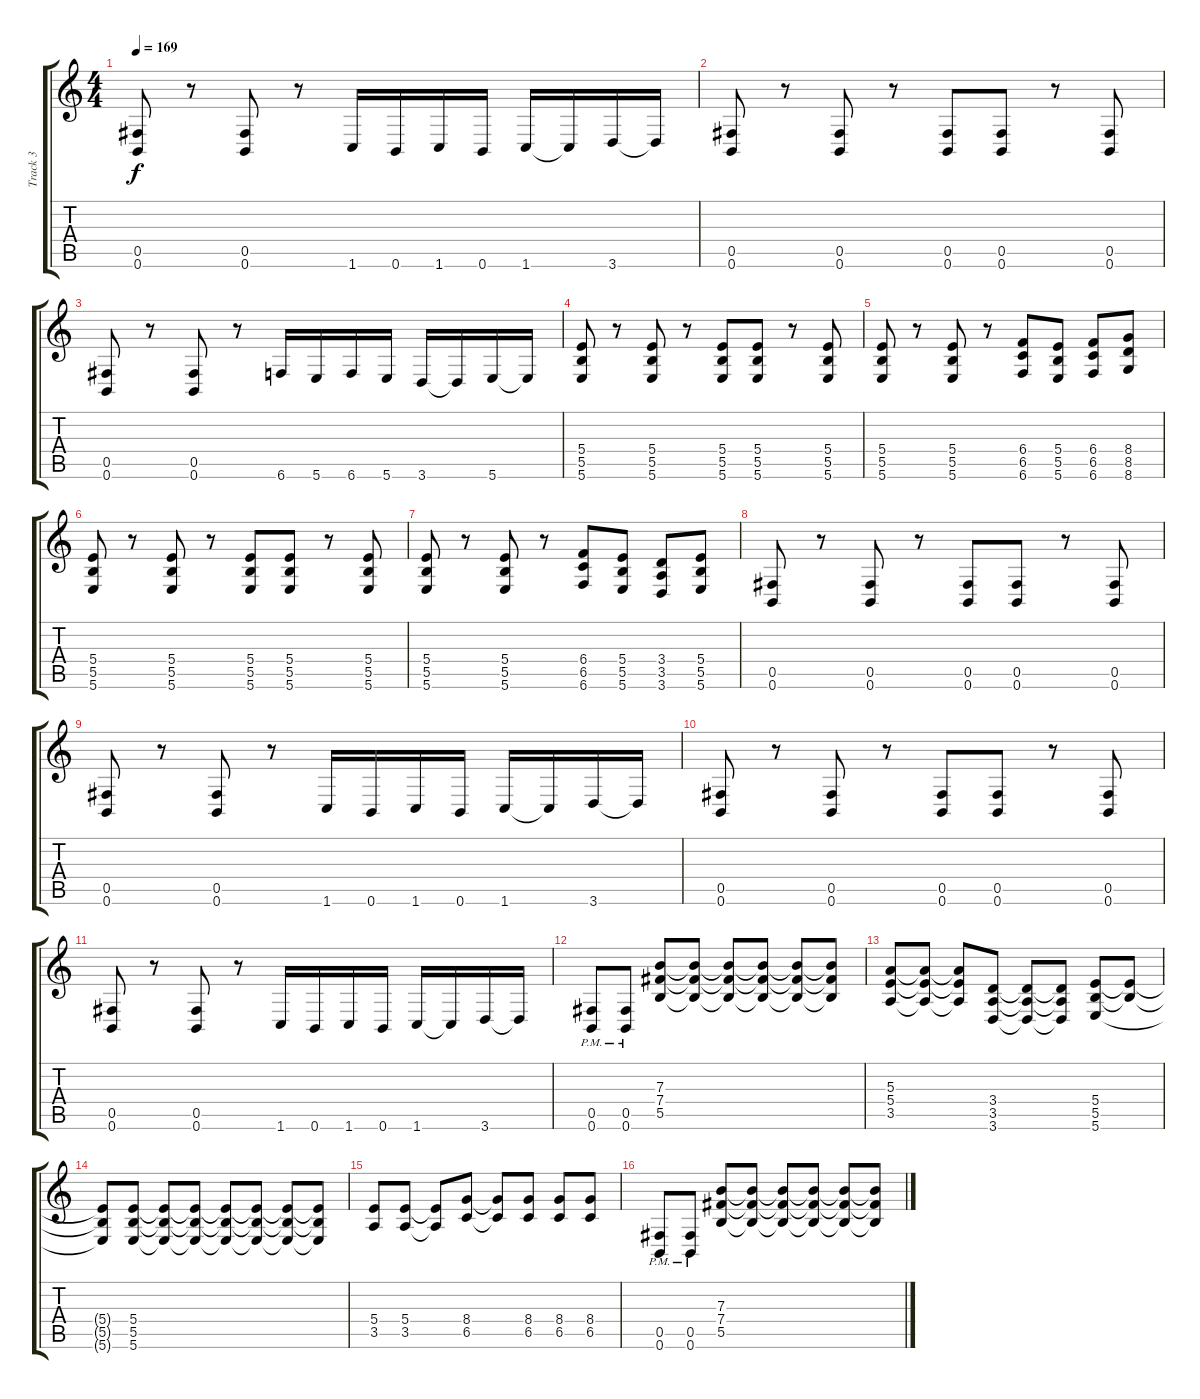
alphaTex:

\track ("Track 3" "Track 3") {instrument distortionguitar}
\staff {score tabs}
\tuning (Db4 Ab3 E3 B2 Gb2 B1) {hide}
\ts (4 4)
\tempo 169
\clef g2
\ks c
(0.5 0.6).8{dy f} r.8 (0.5 0.6).8 r.8 1.6.16 0.6.16 1.6.16 0.6.16 1.6.16 1.6{t}.16 3.6.16 3.6{t}.16 |
(0.5 0.6).8 r.8 (0.5 0.6).8 r.8 (0.5 0.6).8 (0.5 0.6).8 r.8 (0.5 0.6).8 |
(0.5 0.6).8 r.8 (0.5 0.6).8 r.8 6.6.16 5.6.16 6.6.16 5.6.16 3.6.16 3.6{t}.16 5.6.16 5.6{t}.16 |
(5.4 5.5 5.6).8 r.8 (5.4 5.5 5.6).8 r.8 (5.4 5.5 5.6).8 (5.4 5.5 5.6).8 r.8 (5.4 5.5 5.6).8 |
(5.4 5.5 5.6).8 r.8 (5.4 5.5 5.6).8 r.8 (6.4 6.5 6.6).8 (5.4 5.5 5.6).8 (6.4 6.5 6.6).8 (8.4 8.5 8.6).8 |
(5.4 5.5 5.6).8 r.8 (5.4 5.5 5.6).8 r.8 (5.4 5.5 5.6).8 (5.4 5.5 5.6).8 r.8 (5.4 5.5 5.6).8 |
(5.4 5.5 5.6).8 r.8 (5.4 5.5 5.6).8 r.8 (6.4 6.5 6.6).8 (5.4 5.5 5.6).8 (3.4 3.5 3.6).8 (5.4 5.5 5.6).8 |
(0.5 0.6).8 r.8 (0.5 0.6).8 r.8 (0.5 0.6).8 (0.5 0.6).8 r.8 (0.5 0.6).8 |
(0.5 0.6).8 r.8 (0.5 0.6).8 r.8 1.6.16 0.6.16 1.6.16 0.6.16 1.6.16 1.6{t}.16 3.6.16 3.6{t}.16 |
(0.5 0.6).8 r.8 (0.5 0.6).8 r.8 (0.5 0.6).8 (0.5 0.6).8 r.8 (0.5 0.6).8 |
(0.5 0.6).8 r.8 (0.5 0.6).8 r.8 1.6.16 0.6.16 1.6.16 0.6.16 1.6.16 1.6{t}.16 3.6.16 3.6{t}.16 |
(0.5{pm} 0.6{pm}).8 (0.5{pm} 0.6{pm}).8 (7.3 7.4 5.5).8 (7.3{t} 7.4{t} 5.5{t}).8 (7.3{t} 7.4{t} 5.5{t}).8 (7.3{t} 7.4{t} 5.5{t}).8 (7.3{t} 7.4{t} 5.5{t}).8 (7.3{t} 7.4{t} 5.5{t}).8 |
(5.3 5.4 3.5).8 (5.3{t} 5.4{t} 3.5{t}).8 (5.3{t} 5.4{t} 3.5{t}).8 (3.4 3.5 3.6).8 (3.4{t} 3.5{t} 3.6{t}).8 (3.4{t} 3.5{t} 3.6{t}).8 (5.4 5.5 5.6).8 (5.4{t} 5.5{t}).8 |
(5.4{t} 5.5{t} 5.6{t}).8 (5.4 5.5 5.6).8 (5.4{t} 5.5{t} 5.6{t}).8 (5.4{t} 5.5{t} 5.6{t}).8 (5.4{t} 5.5{t} 5.6{t}).8 (5.4{t} 5.5{t} 5.6{t}).8 (5.4{t} 5.5{t} 5.6{t}).8 (5.4{t} 5.5{t} 5.6{t}).8 |
(5.4 3.5).8 (5.4 3.5).8 (5.4{t} 3.5{t}).8 (8.4 6.5).8 (8.4{t} 6.5{t}).8 (8.4 6.5).8 (8.4 6.5).8 (8.4 6.5).8 |
(0.5{pm} 0.6{pm}).8 (0.5{pm} 0.6{pm}).8 (7.3 7.4 5.5).8 (7.3{t} 7.4{t} 5.5{t}).8 (7.3{t} 7.4{t} 5.5{t}).8 (7.3{t} 7.4{t} 5.5{t}).8 (7.3{t} 7.4{t} 5.5{t}).8 (7.3{t} 7.4{t} 5.5{t}).8
